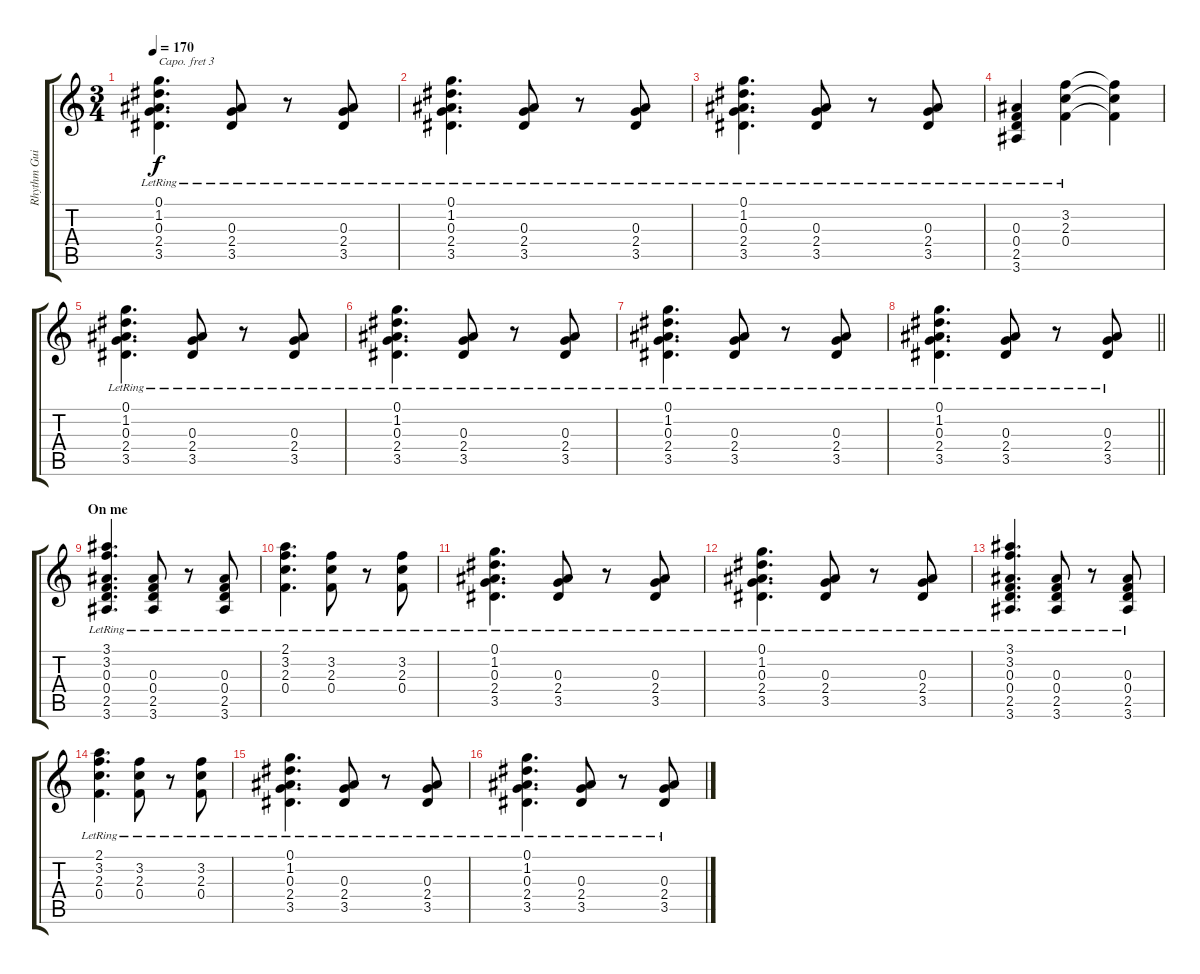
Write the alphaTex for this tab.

\track ("Rhythm Guitar" "Rhythm Gui") {instrument acousticguitarsteel}
\staff {score tabs}
\capo 3
\tuning (E4 B3 G3 D3 A2 E2) {hide}
\ts (3 4)
\tempo 170
\clef g2
\ks c
(0.1{lr} 1.2{lr} 0.3{lr} 2.4{lr} 3.5{lr}).4{d dy f} (0.3{lr} 2.4{lr} 3.5{lr}).8 r.8 (0.3{lr} 2.4{lr} 3.5{lr}).8 |
(0.1{lr} 1.2{lr} 0.3{lr} 2.4{lr} 3.5{lr}).4{d} (0.3{lr} 2.4{lr} 3.5{lr}).8 r.8 (0.3{lr} 2.4{lr} 3.5{lr}).8 |
(0.1{lr} 1.2{lr} 0.3{lr} 2.4{lr} 3.5{lr}).4{d} (0.3{lr} 2.4{lr} 3.5{lr}).8 r.8 (0.3{lr} 2.4{lr} 3.5{lr}).8 |
(0.3{lr} 0.4{lr} 2.5{lr} 3.6{lr}).4 (3.2{lr} 2.3{lr} 0.4{lr}).4 (3.2{t} 2.3{t} 0.4{t}).4 |
(0.1{lr} 1.2{lr} 0.3{lr} 2.4{lr} 3.5{lr}).4{d} (0.3{lr} 2.4{lr} 3.5{lr}).8 r.8 (0.3{lr} 2.4{lr} 3.5{lr}).8 |
(0.1{lr} 1.2{lr} 0.3{lr} 2.4{lr} 3.5{lr}).4{d} (0.3{lr} 2.4{lr} 3.5{lr}).8 r.8 (0.3{lr} 2.4{lr} 3.5{lr}).8 |
(0.1{lr} 1.2{lr} 0.3{lr} 2.4{lr} 3.5{lr}).4{d} (0.3{lr} 2.4{lr} 3.5{lr}).8 r.8 (0.3{lr} 2.4{lr} 3.5{lr}).8 |
\barLineRight lightlight
(0.1{lr} 1.2{lr} 0.3{lr} 2.4{lr} 3.5{lr}).4{d} (0.3{lr} 2.4{lr} 3.5{lr}).8 r.8 (0.3{lr} 2.4{lr} 3.5{lr}).8 |
\section ("" "On me")
(3.1{lr} 3.2{lr} 0.3{lr} 0.4{lr} 2.5{lr} 3.6{lr}).4{d} (0.3{lr} 0.4{lr} 2.5{lr} 3.6{lr}).8 r.8 (0.3{lr} 0.4{lr} 2.5{lr} 3.6{lr}).8 |
(2.1{lr} 3.2{lr} 2.3{lr} 0.4{lr}).4{d} (3.2 2.3{lr} 0.4{lr}).8 r.8 (3.2 2.3{lr} 0.4{lr}).8 |
(0.1{lr} 1.2{lr} 0.3{lr} 2.4{lr} 3.5{lr}).4{d} (0.3{lr} 2.4{lr} 3.5{lr}).8 r.8 (0.3{lr} 2.4{lr} 3.5{lr}).8 |
(0.1{lr} 1.2{lr} 0.3{lr} 2.4{lr} 3.5{lr}).4{d} (0.3{lr} 2.4{lr} 3.5{lr}).8 r.8 (0.3{lr} 2.4{lr} 3.5{lr}).8 |
(3.1{lr} 3.2{lr} 0.3{lr} 0.4{lr} 2.5{lr} 3.6{lr}).4{d} (0.3{lr} 0.4{lr} 2.5{lr} 3.6{lr}).8 r.8 (0.3{lr} 0.4{lr} 2.5{lr} 3.6{lr}).8 |
(2.1{lr} 3.2{lr} 2.3{lr} 0.4{lr}).4{d} (3.2 2.3{lr} 0.4{lr}).8 r.8 (3.2 2.3{lr} 0.4{lr}).8 |
(0.1{lr} 1.2{lr} 0.3{lr} 2.4{lr} 3.5{lr}).4{d} (0.3{lr} 2.4{lr} 3.5{lr}).8 r.8 (0.3{lr} 2.4{lr} 3.5{lr}).8 |
(0.1{lr} 1.2{lr} 0.3{lr} 2.4{lr} 3.5{lr}).4{d} (0.3{lr} 2.4{lr} 3.5{lr}).8 r.8 (0.3{lr} 2.4{lr} 3.5{lr}).8
